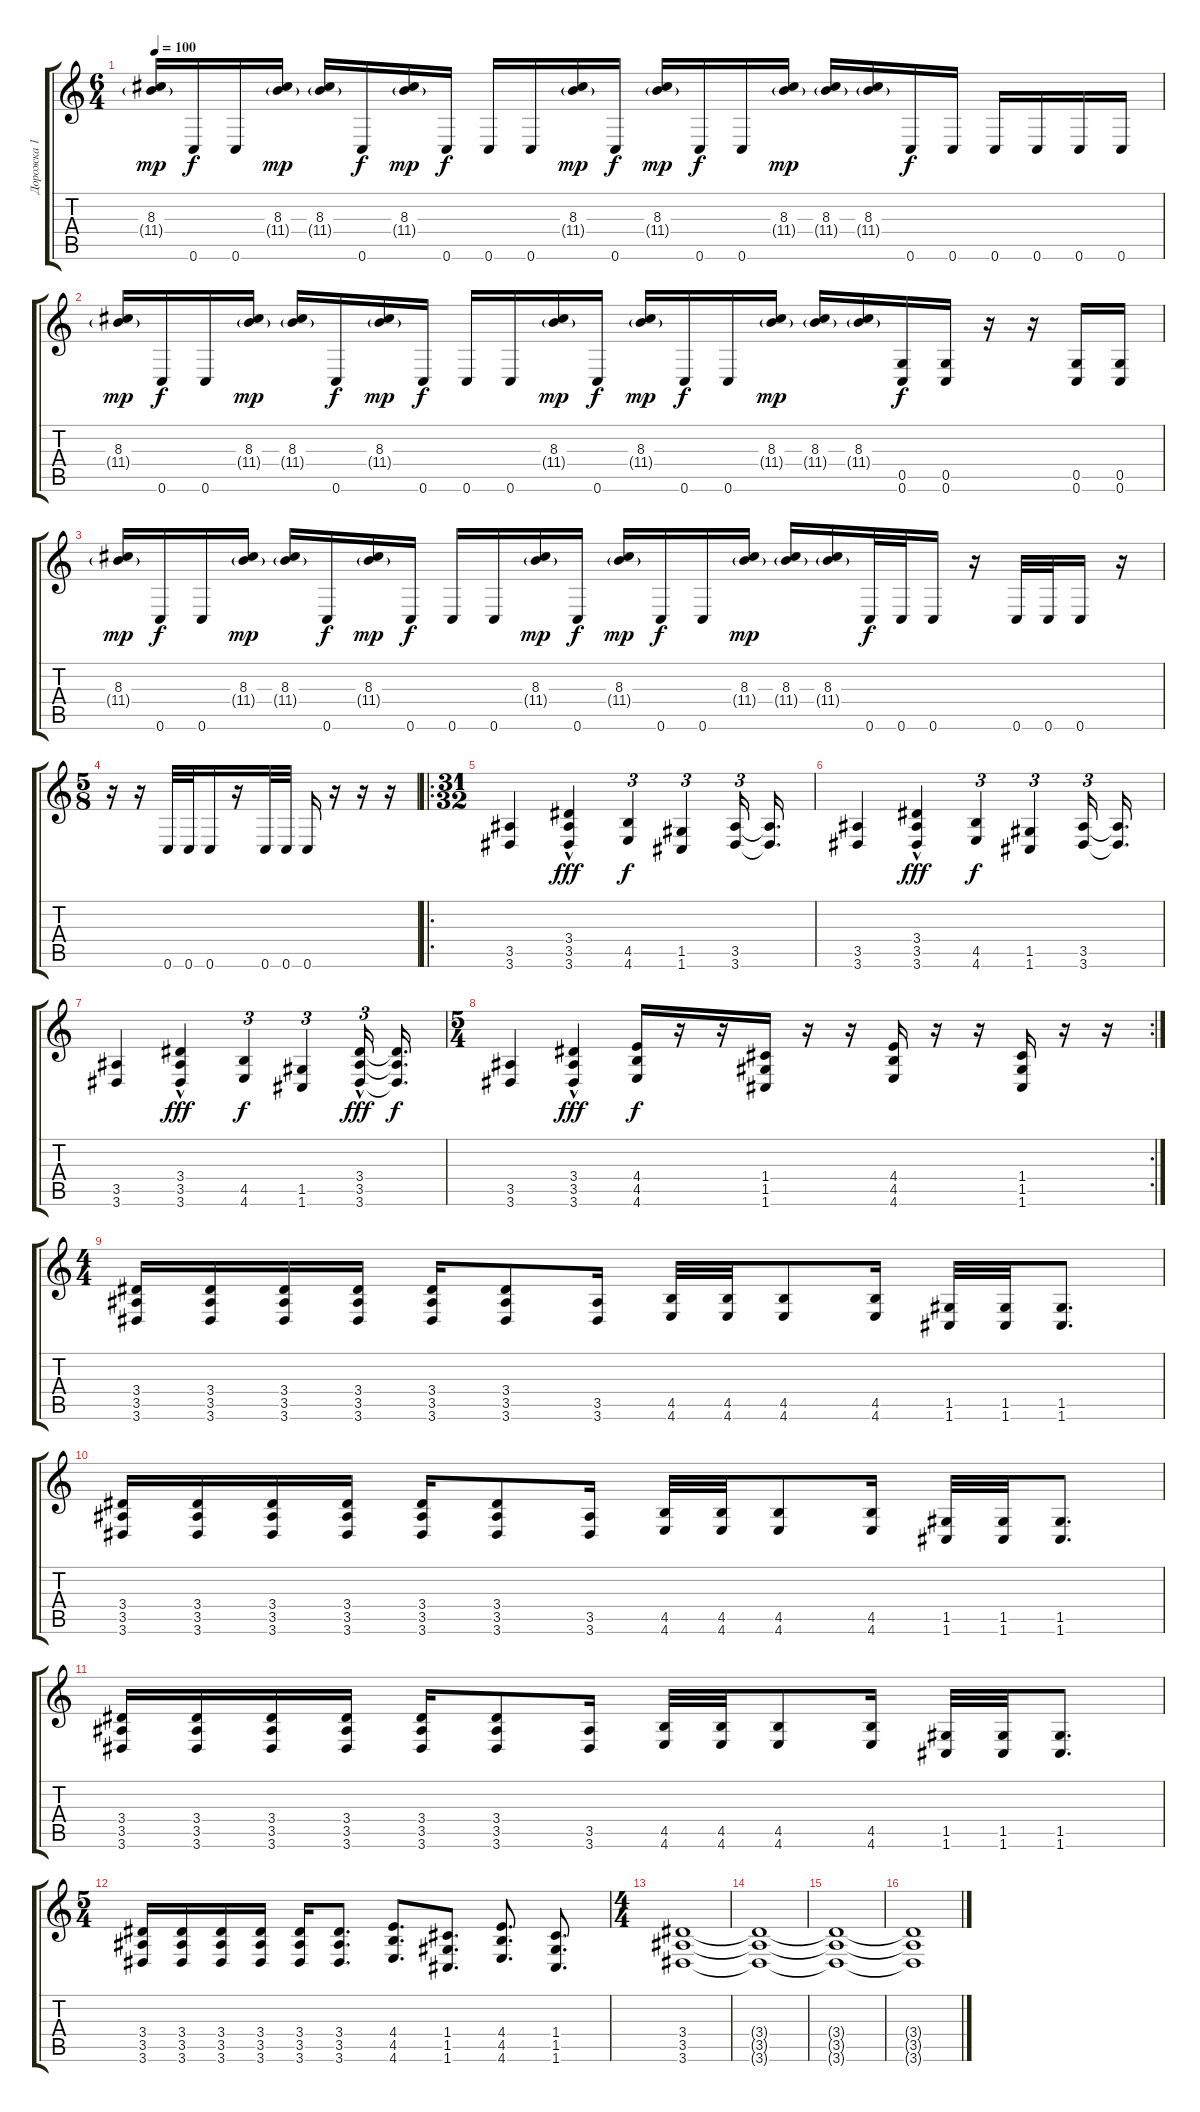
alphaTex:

\track ("Дорожка 1" "Дорожка 1") {instrument overdrivenguitar}
\staff {score tabs}
\tuning (D4 A3 F3 C3 G2 C2) {hide}
\ts (6 4)
\tempo 100
\clef g2
\ks c
(8.3 11.4{g}).16{dy mp} 0.6.16{dy f} 0.6.16 (8.3 11.4{g}).16{dy mp} (8.3 11.4{g}).16 0.6.16{dy f} (8.3 11.4{g}).16{dy mp} 0.6.16{dy f} 0.6.16 0.6.16 (8.3 11.4{g}).16{dy mp} 0.6.16{dy f} (8.3 11.4{g}).16{dy mp} 0.6.16{dy f} 0.6.16 (8.3 11.4{g}).16{dy mp} (8.3 11.4{g}).16 (8.3 11.4{g}).16 0.6.16{dy f} 0.6.16 0.6.16 0.6.16 0.6.16 0.6.16 |
(8.3 11.4{g}).16{dy mp} 0.6.16{dy f} 0.6.16 (8.3 11.4{g}).16{dy mp} (8.3 11.4{g}).16 0.6.16{dy f} (8.3 11.4{g}).16{dy mp} 0.6.16{dy f} 0.6.16 0.6.16 (8.3 11.4{g}).16{dy mp} 0.6.16{dy f} (8.3 11.4{g}).16{dy mp} 0.6.16{dy f} 0.6.16 (8.3 11.4{g}).16{dy mp} (8.3 11.4{g}).16 (8.3 11.4{g}).16 (0.5 0.6).16{dy f} (0.5 0.6).16 r.16 r.16 (0.5 0.6).16 (0.5 0.6).16 |
(8.3 11.4{g}).16{dy mp} 0.6.16{dy f} 0.6.16 (8.3 11.4{g}).16{dy mp} (8.3 11.4{g}).16 0.6.16{dy f} (8.3 11.4{g}).16{dy mp} 0.6.16{dy f} 0.6.16 0.6.16 (8.3 11.4{g}).16{dy mp} 0.6.16{dy f} (8.3 11.4{g}).16{dy mp} 0.6.16{dy f} 0.6.16 (8.3 11.4{g}).16{dy mp} (8.3 11.4{g}).16 (8.3 11.4{g}).16 0.6.32{dy f} 0.6.32 0.6.16 r.16 0.6.32 0.6.32 0.6.16 r.16 |
\ts (5 8)
r.16 r.16 0.6.32 0.6.32 0.6.16 r.16 0.6.32 0.6.32 0.6.16 r.16 r.16 r.16 |
\ro
\ts (31 32)
(3.5 3.6).4 (3.4{hac} 3.5 3.6).4{dy fff} (4.5 4.6).4{tu (3 2) dy f} (1.5 1.6).4{tu (3 2)} (3.5 3.6).16{tu (3 2)} (3.5{t} 3.6{t}).16{d} |
(3.5 3.6).4 (3.4{hac} 3.5 3.6).4{dy fff} (4.5 4.6).4{tu (3 2) dy f} (1.5 1.6).4{tu (3 2)} (3.5 3.6).16{tu (3 2)} (3.5{t} 3.6{t}).16{d} |
(3.5 3.6).4 (3.4{hac} 3.5 3.6).4{dy fff} (4.5 4.6).4{tu (3 2) dy f} (1.5 1.6).4{tu (3 2)} (3.4{hac} 3.5 3.6).16{tu (3 2) dy fff} (3.4{t} 3.5{t} 3.6{t}).16{d dy f} |
\rc 2
\ts (5 4)
(3.5 3.6).4 (3.4{hac} 3.5 3.6).4{dy fff} (4.4 4.5 4.6).16{dy f} r.16 r.16 (1.4 1.5 1.6).16 r.16 r.16 (4.4 4.5 4.6).16 r.16 r.16 (1.4 1.5 1.6).16 r.16 r.16 |
\ts (4 4)
(3.4 3.5 3.6).16{volume 16 balance 8} (3.4 3.5 3.6).16 (3.4 3.5 3.6).16 (3.4 3.5 3.6).16 (3.4 3.5 3.6).16 (3.4 3.5 3.6).8 (3.5 3.6).16 (4.5 4.6).32 (4.5 4.6).32 (4.5 4.6).8 (4.5 4.6).16 (1.5 1.6).32 (1.5 1.6).32 (1.5 1.6).8{d} |
(3.4 3.5 3.6).16 (3.4 3.5 3.6).16 (3.4 3.5 3.6).16 (3.4 3.5 3.6).16 (3.4 3.5 3.6).16 (3.4 3.5 3.6).8 (3.5 3.6).16 (4.5 4.6).32 (4.5 4.6).32 (4.5 4.6).8 (4.5 4.6).16 (1.5 1.6).32 (1.5 1.6).32 (1.5 1.6).8{d} |
(3.4 3.5 3.6).16 (3.4 3.5 3.6).16 (3.4 3.5 3.6).16 (3.4 3.5 3.6).16 (3.4 3.5 3.6).16 (3.4 3.5 3.6).8 (3.5 3.6).16 (4.5 4.6).32 (4.5 4.6).32 (4.5 4.6).8 (4.5 4.6).16 (1.5 1.6).32 (1.5 1.6).32 (1.5 1.6).8{d} |
\ts (5 4)
(3.4 3.5 3.6).16 (3.4 3.5 3.6).16 (3.4 3.5 3.6).16 (3.4 3.5 3.6).16 (3.4 3.5 3.6).16 (3.4 3.5 3.6).8{d} (4.4 4.5 4.6).8{d} (1.4 1.5 1.6).8{d} (4.4 4.5 4.6).8{d} (1.4 1.5 1.6).8{d} |
\ts (4 4)
(3.4 3.5 3.6).1 |
(3.4{t} 3.5{t} 3.6{t}).1 |
(3.4{t} 3.5{t} 3.6{t}).1 |
(3.4{t} 3.5{t} 3.6{t}).1
